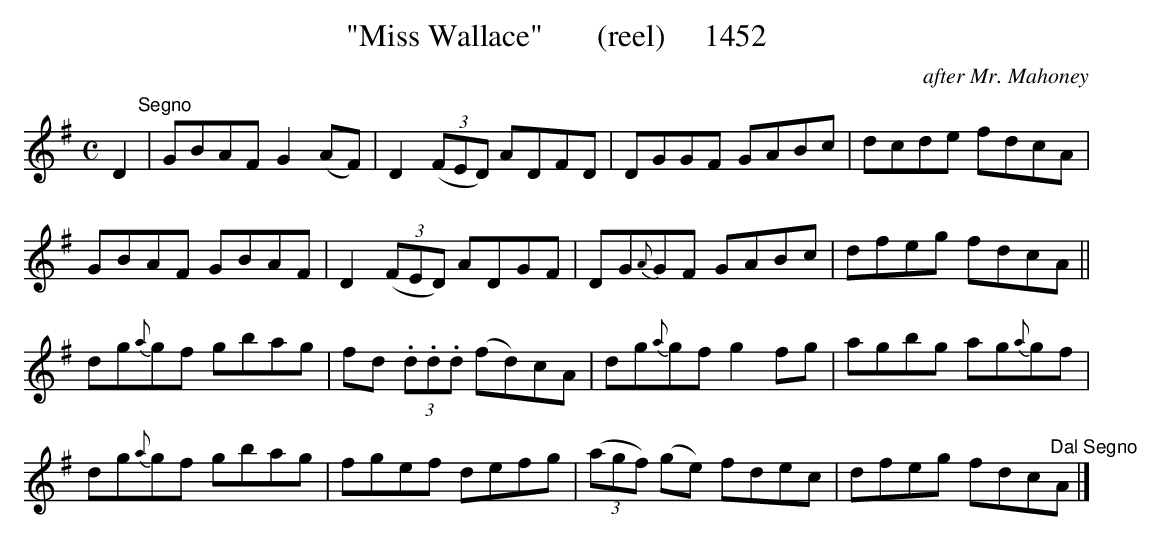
X:1
T:"Miss Wallace"       (reel)     1452
C:after Mr. Mahoney
BRENNAN July 2003 (HTTP://WWW.SOSYOURMOM.COM)
L:1/8
M:C
K:G
D2"Segno"|GBAF G2(AF)|D2 (3(FED) ADFD|DGGF GABc|dcde fdcA|
GBAF GBAF|D2 (3(FED) ADGF|DG{A}GF GABc|dfeg fdcA||
dg{a}gf gbag|fd (3.d.d.d (fd)cA|dg{a}gf g2fg|agbg ag{a}gf|
dg{a}gf gbag|fgef defg|(3(agf) (ge) fdec|dfeg fdc"^Dal Segno"A|]
